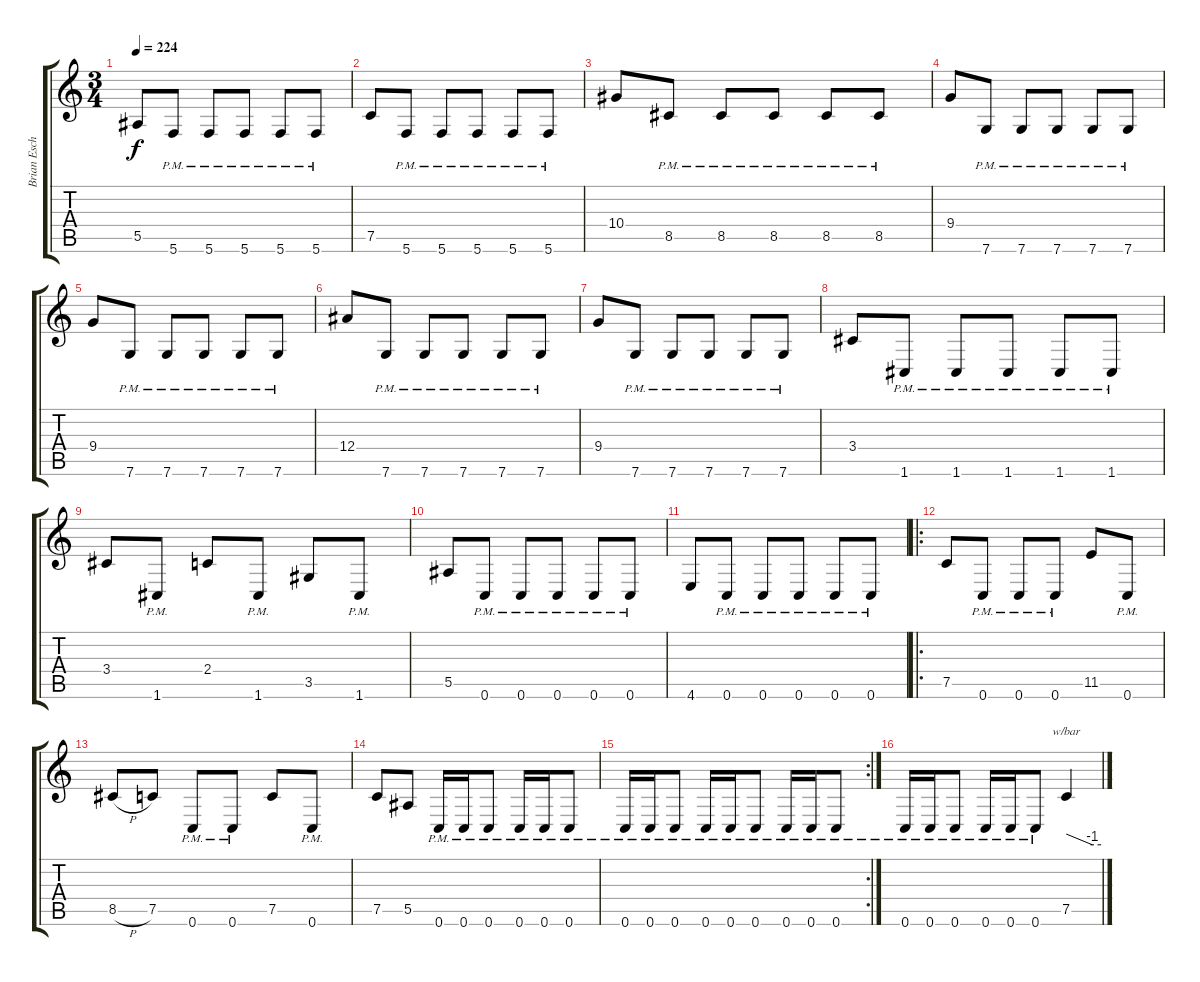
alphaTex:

\track ("Brian Eschbach" "Brian Esch") {instrument overdrivenguitar}
\staff {score tabs}
\tuning (C4 G3 Eb3 Bb2 F2 C2) {hide}
\ts (3 4)
\tempo 224
\clef g2
\ks c
5.5.8{dy f} 5.6{pm}.8 5.6{pm}.8 5.6{pm}.8 5.6{pm}.8 5.6{pm}.8 |
7.5.8 5.6{pm}.8 5.6{pm}.8 5.6{pm}.8 5.6{pm}.8 5.6{pm}.8 |
10.4.8 8.5{pm}.8 8.5{pm}.8 8.5{pm}.8 8.5{pm}.8 8.5{pm}.8 |
9.4.8 7.6{pm}.8 7.6{pm}.8 7.6{pm}.8 7.6{pm}.8 7.6{pm}.8 |
9.4.8 7.6{pm}.8 7.6{pm}.8 7.6{pm}.8 7.6{pm}.8 7.6{pm}.8 |
12.4.8 7.6{pm}.8 7.6{pm}.8 7.6{pm}.8 7.6{pm}.8 7.6{pm}.8 |
9.4.8 7.6{pm}.8 7.6{pm}.8 7.6{pm}.8 7.6{pm}.8 7.6{pm}.8 |
3.4.8 1.6{pm}.8 1.6{pm}.8 1.6{pm}.8 1.6{pm}.8 1.6{pm}.8 |
3.4.8 1.6{pm}.8 2.4.8 1.6{pm}.8 3.5.8 1.6{pm}.8 |
5.5.8 0.6{pm}.8 0.6{pm}.8 0.6{pm}.8 0.6{pm}.8 0.6{pm}.8 |
4.6.8 0.6{pm}.8 0.6{pm}.8 0.6{pm}.8 0.6{pm}.8 0.6{pm}.8 |
\ro
7.5.8 0.6{pm}.8 0.6{pm}.8 0.6{pm}.8 11.5.8 0.6{pm}.8 |
8.5{h}.8 7.5.8 0.6{pm}.8 0.6{pm}.8 7.5.8 0.6{pm}.8 |
7.5.8 5.5.8 0.6{pm}.16 0.6{pm}.16 0.6{pm}.8 0.6{pm}.16 0.6{pm}.16 0.6{pm}.8 |
\rc 2
0.6{pm}.16 0.6{pm}.16 0.6{pm}.8 0.6{pm}.16 0.6{pm}.16 0.6{pm}.8 0.6{pm}.16 0.6{pm}.16 0.6{pm}.8 |
0.6{pm}.16 0.6{pm}.16 0.6{pm}.8 0.6{pm}.16 0.6{pm}.16 0.6{pm}.8 7.5.4{tbe (custom default 0 0 45 -4 60 -4)}
